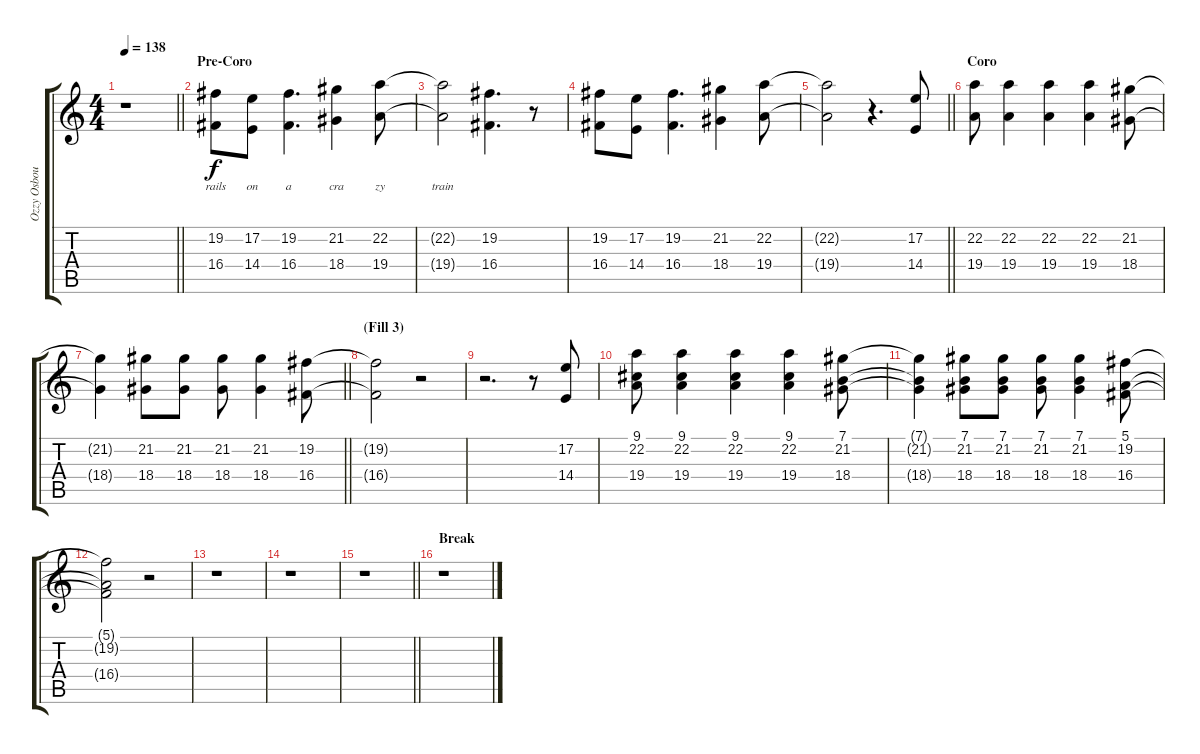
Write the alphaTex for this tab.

\track ("Ozzy Osbourne" "Ozzy Osbou") {instrument lead2sawtooth}
\staff {score tabs}
\tuning (E4 B3 G3 D3 A2 E2) {hide}
\ts (4 4)
\tempo 138
\clef g2
\barLineRight lightlight
\ks c
r.1{dy f} |
\section ("" "Pre-Coro")
(19.2 16.4).8{lyrics (0 "rails") lyrics (1 "") lyrics (2 "") lyrics (3 "") lyrics (4 "")} (17.2 14.4).8{lyrics (0 "on") lyrics (1 "") lyrics (2 "") lyrics (3 "") lyrics (4 "")} (19.2 16.4).4{d lyrics (0 "a") lyrics (1 "") lyrics (2 "") lyrics (3 "") lyrics (4 "")} (21.2 18.4).4{lyrics (0 "cra") lyrics (1 "") lyrics (2 "") lyrics (3 "") lyrics (4 "")} (22.2 19.4).8{lyrics (0 "zy") lyrics (1 "") lyrics (2 "") lyrics (3 "") lyrics (4 "")} |
(22.2{t} 19.4{t}).2{lyrics (0 "train") lyrics (1 "") lyrics (2 "") lyrics (3 "") lyrics (4 "")} (19.2 16.4).4{d} r.8 |
(19.2 16.4).8 (17.2 14.4).8 (19.2 16.4).4{d} (21.2 18.4).4 (22.2 19.4).8 |
\barLineRight lightlight
(22.2{t} 19.4{t}).2 r.4{d} (17.2 14.4).8 |
\section ("" "Coro")
(22.2 19.4).8 (22.2 19.4).4 (22.2 19.4).4 (22.2 19.4).4 (21.2 18.4).8 |
\barLineRight lightlight
(21.2{t} 18.4{t}).4 (21.2 18.4).8 (21.2 18.4).8 (21.2 18.4).8 (21.2 18.4).4 (19.2 16.4).8 |
\section ("" "(Fill 3)")
(19.2{t} 16.4{t}).2 r.2 |
r.2{d} r.8 (17.2 14.4).8 |
(9.1 22.2 19.4).8 (9.1 22.2 19.4).4 (9.1 22.2 19.4).4 (9.1 22.2 19.4).4 (7.1 21.2 18.4).8 |
(7.1{t} 21.2{t} 18.4{t}).4 (7.1 21.2 18.4).8 (7.1 21.2 18.4).8 (7.1 21.2 18.4).8 (7.1 21.2 18.4).4 (5.1 19.2 16.4).8 |
(5.1{t} 19.2{t} 16.4{t}).2 r.2 |
r.1 |
r.1 |
\barLineRight lightlight
r.1 |
\section ("" "Break")
r.1
